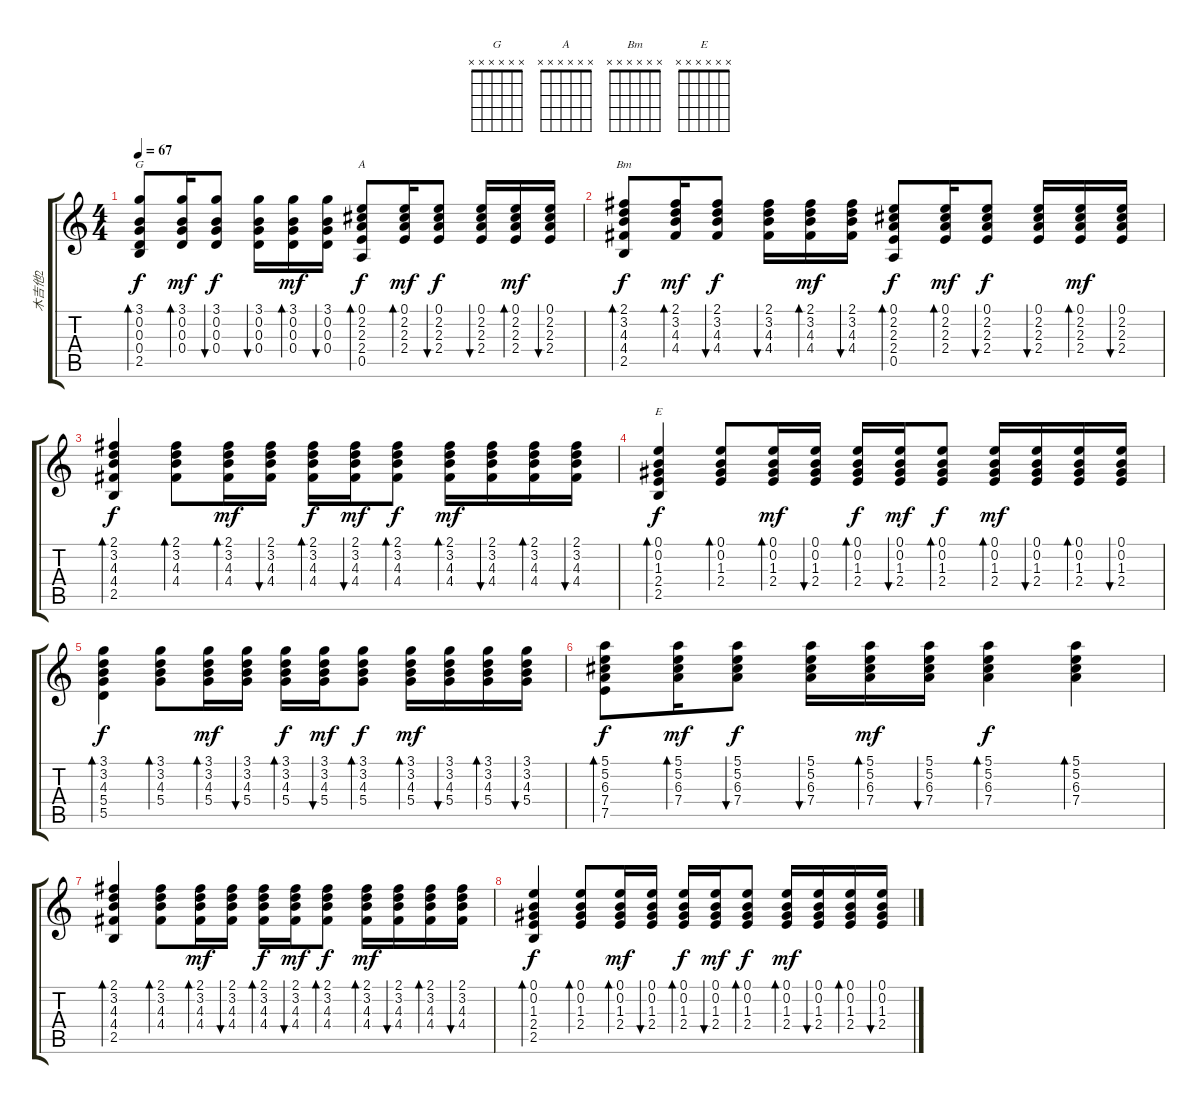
\track ("木吉他2" "木吉他2") {instrument acousticguitarsteel}
\staff {score tabs}
\tuning (E4 B3 G3 D3 A2 E2) {hide}
\chord ("G" x x x x x x) {firstfret 0}
\chord ("A" x x x x x x) {firstfret 0}
\chord ("Bm" x x x x x x) {firstfret 0}
\chord ("E" x x x x x x) {firstfret 0}
\ts (4 4)
\tempo 67
\clef g2
\ks c
(3.1 0.2 0.3 0.4 2.5).8{bd 30 ch "G" dy f} (3.1 0.2 0.3 0.4).16{bd 30 dy mf} (3.1 0.2 0.3 0.4).8{bu 30 dy f} (3.1 0.2 0.3 0.4).16{bu 30} (3.1 0.2 0.3 0.4).16{bd 30 dy mf} (3.1 0.2 0.3 0.4).16{bu 30} (0.1 2.2 2.3 2.4 0.5).8{bd 30 ch "A" dy f} (0.1 2.2 2.3 2.4).16{bd 30 dy mf} (0.1 2.2 2.3 2.4).8{bu 30 dy f} (0.1 2.2 2.3 2.4).16{bu 30} (0.1 2.2 2.3 2.4).16{bd 30 dy mf} (0.1 2.2 2.3 2.4).16{bu 30} |
(2.1 3.2 4.3 4.4 2.5).8{bd 30 ch "Bm" dy f} (2.1 3.2 4.3 4.4).16{bd 30 dy mf} (2.1 3.2 4.3 4.4).8{bu 30 dy f} (2.1 3.2 4.3 4.4).16{bu 30} (2.1 3.2 4.3 4.4).16{bd 30 dy mf} (2.1 3.2 4.3 4.4).16{bu 30} (0.1 2.2 2.3 2.4 0.5).8{bd 30 dy f} (0.1 2.2 2.3 2.4).16{bd 30 dy mf} (0.1 2.2 2.3 2.4).8{bu 30 dy f} (0.1 2.2 2.3 2.4).16{bu 30} (0.1 2.2 2.3 2.4).16{bd 30 dy mf} (0.1 2.2 2.3 2.4).16{bu 30} |
(2.1 3.2 4.3 4.4 2.5).4{bd 30 dy f} (2.1 3.2 4.3 4.4).8{bd 30} (2.1 3.2 4.3 4.4).16{bd 30 dy mf} (2.1 3.2 4.3 4.4).16{bu 30} (2.1 3.2 4.3 4.4).16{bd 30 dy f} (2.1 3.2 4.3 4.4).16{bu 30 dy mf} (2.1 3.2 4.3 4.4).8{bd 30 dy f} (2.1 3.2 4.3 4.4).16{bd 30 dy mf} (2.1 3.2 4.3 4.4).16{bu 30} (2.1 3.2 4.3 4.4).16{bd 30} (2.1 3.2 4.3 4.4).16{bu 30} |
(0.1 0.2 1.3 2.4 2.5).4{bd 30 ch "E" dy f} (0.1 0.2 1.3 2.4).8{bd 30} (0.1 0.2 1.3 2.4).16{bd 30 dy mf} (0.1 0.2 1.3 2.4).16{bu 30} (0.1 0.2 1.3 2.4).16{bd 30 dy f} (0.1 0.2 1.3 2.4).16{bu 30 dy mf} (0.1 0.2 1.3 2.4).8{bd 30 dy f} (0.1 0.2 1.3 2.4).16{bd 30 dy mf} (0.1 0.2 1.3 2.4).16{bu 30} (0.1 0.2 1.3 2.4).16{bd 30} (0.1 0.2 1.3 2.4).16{bu 30} |
(3.1 3.2 4.3 5.4 5.5).4{bd 30 dy f} (3.1 3.2 4.3 5.4).8{bd 30} (3.1 3.2 4.3 5.4).16{bd 30 dy mf} (3.1 3.2 4.3 5.4).16{bu 30} (3.1 3.2 4.3 5.4).16{bd 30 dy f} (3.1 3.2 4.3 5.4).16{bu 30 dy mf} (3.1 3.2 4.3 5.4).8{bd 30 dy f} (3.1 3.2 4.3 5.4).16{bd 30 dy mf} (3.1 3.2 4.3 5.4).16{bu 30} (3.1 3.2 4.3 5.4).16{bd 30} (3.1 3.2 4.3 5.4).16{bu 30} |
(5.1 5.2 6.3 7.4 7.5).8{bd 30 dy f} (5.1 5.2 6.3 7.4).16{bd 30 dy mf} (5.1 5.2 6.3 7.4).8{bu 30 dy f} (5.1 5.2 6.3 7.4).16{bu 30} (5.1 5.2 6.3 7.4).16{bd 30 dy mf} (5.1 5.2 6.3 7.4).16{bu 30} (5.1 5.2 6.3 7.4).4{bd 30 dy f} (5.1 5.2 6.3 7.4).4{bd 30} |
(2.1 3.2 4.3 4.4 2.5).4{bd 30} (2.1 3.2 4.3 4.4).8{bd 30} (2.1 3.2 4.3 4.4).16{bd 30 dy mf} (2.1 3.2 4.3 4.4).16{bu 30} (2.1 3.2 4.3 4.4).16{bd 30 dy f} (2.1 3.2 4.3 4.4).16{bu 30 dy mf} (2.1 3.2 4.3 4.4).8{bd 30 dy f} (2.1 3.2 4.3 4.4).16{bd 30 dy mf} (2.1 3.2 4.3 4.4).16{bu 30} (2.1 3.2 4.3 4.4).16{bd 30} (2.1 3.2 4.3 4.4).16{bu 30} |
(0.1 0.2 1.3 2.4 2.5).4{bd 30 dy f} (0.1 0.2 1.3 2.4).8{bd 30} (0.1 0.2 1.3 2.4).16{bd 30 dy mf} (0.1 0.2 1.3 2.4).16{bu 30} (0.1 0.2 1.3 2.4).16{bd 30 dy f} (0.1 0.2 1.3 2.4).16{bu 30 dy mf} (0.1 0.2 1.3 2.4).8{bd 30 dy f} (0.1 0.2 1.3 2.4).16{bd 30 dy mf} (0.1 0.2 1.3 2.4).16{bu 30} (0.1 0.2 1.3 2.4).16{bd 30} (0.1 0.2 1.3 2.4).16{bu 30}
